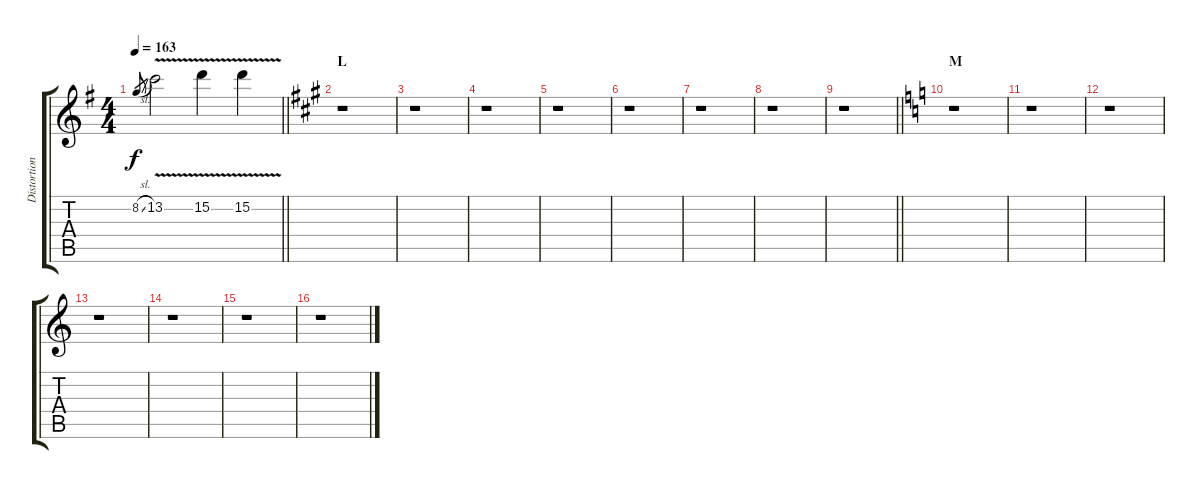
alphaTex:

\track ("Distortion 2" "Distortion") {instrument distortionguitar}
\staff {score tabs}
\tuning (E4 B3 G3 D3 A2 E2) {hide}
\ts (4 4)
\tempo 163
\clef g2
\barLineRight lightlight
\ks g
8.2{sl}.8{gr dy f} 13.2{v}.2 15.2{v}.4 15.2{v}.4 |
\section ("" "L")
\ks a
r.1 |
r.1 |
r.1 |
r.1 |
r.1 |
r.1 |
r.1 |
\barLineRight lightlight
r.1 |
\section ("" "M")
\ks c
r.1 |
r.1 |
r.1 |
r.1 |
r.1 |
r.1 |
r.1
